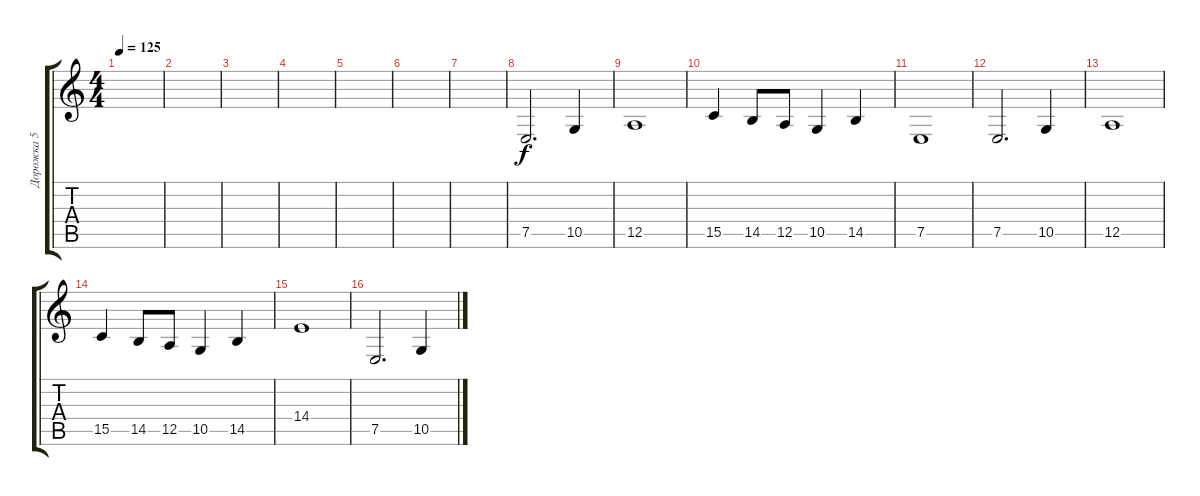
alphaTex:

\track ("Дорожка 5" "Дорожка 5") {instrument violin}
\staff {score tabs}
\tuning (E4 B3 G3 D3 A2 E2) {hide}
\ts (4 4)
\tempo 125
\clef g2
\ks c
|
|
|
|
|
|
|
7.5.2{d} 10.5.4 |
12.5.1 |
15.5.4 14.5.8 12.5.8 10.5.4 14.5.4 |
7.5.1 |
7.5.2{d} 10.5.4 |
12.5.1 |
15.5.4 14.5.8 12.5.8 10.5.4 14.5.4 |
14.4.1 |
7.5.2{d} 10.5.4
